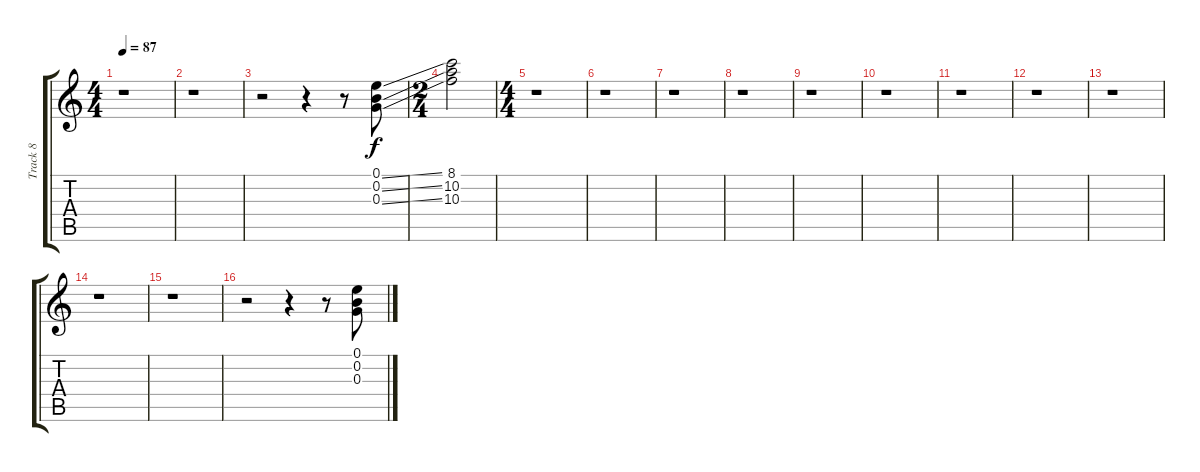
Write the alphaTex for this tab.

\track ("Track 8" "Track 8") {instrument overdrivenguitar}
\staff {score tabs}
\tuning (E4 B3 G3 D3 A2 E2) {hide}
\ts (4 4)
\tempo 87
\clef g2
\ks c
r.1{dy f} |
r.1 |
r.2 r.4 r.8 (0.1{ss} 0.2{ss} 0.3{ss}).8 |
\ts (2 4)
(8.1 10.2 10.3).2 |
\ts (4 4)
r.1 |
r.1 |
r.1 |
r.1 |
r.1 |
r.1 |
r.1 |
r.1 |
r.1 |
r.1 |
r.1 |
r.2 r.4 r.8 (0.1{ss} 0.2{ss} 0.3{ss}).8
